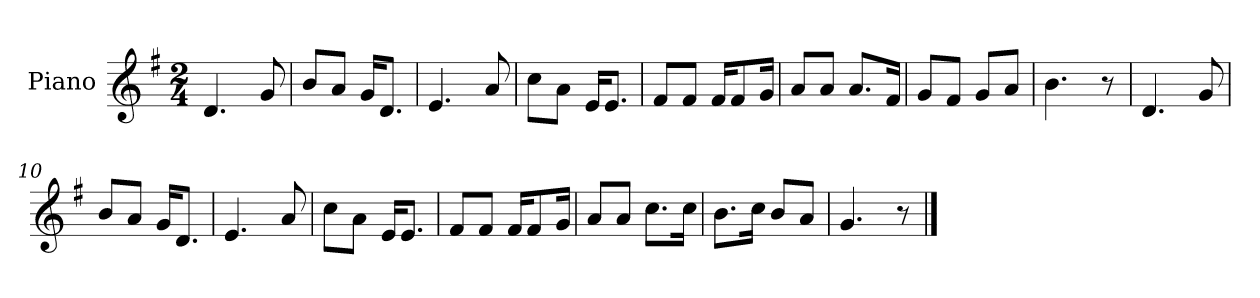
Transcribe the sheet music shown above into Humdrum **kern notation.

**kern
*part1
*staff1
*I"Piano
*I'Pno
*clefG2
*k[f#]
*G:
*M2/4
=1
4.d/
8g/
=2
8b/L
8a/J
16g/KL
8.d/J
=3
4.e/
8a/
=4
8cc\L
8a\J
16e/KL
8.e/J
=5
8f#/L
8f#/J
16f#/KL
8f#/
16g/Jk
=6
8a/L
8a/J
8.a/L
16f#/Jk
=7
8g/L
8f#/J
8g/L
8a/J
=8
4.b\
8r
=9
4.d/
8g/
=10
8b/L
8a/J
16g/KL
8.d/J
=11
4.e/
8a/
=12
8cc\L
8a\J
16e/KL
8.e/J
=13
8f#/L
8f#/J
16f#/KL
8f#/
16g/Jk
=14
8a/L
8a/J
8.cc\L
16cc\Jk
=15
8.b\L
16cc\Jk
8b/L
8a/J
=16
4.g/
8r
==
*-
